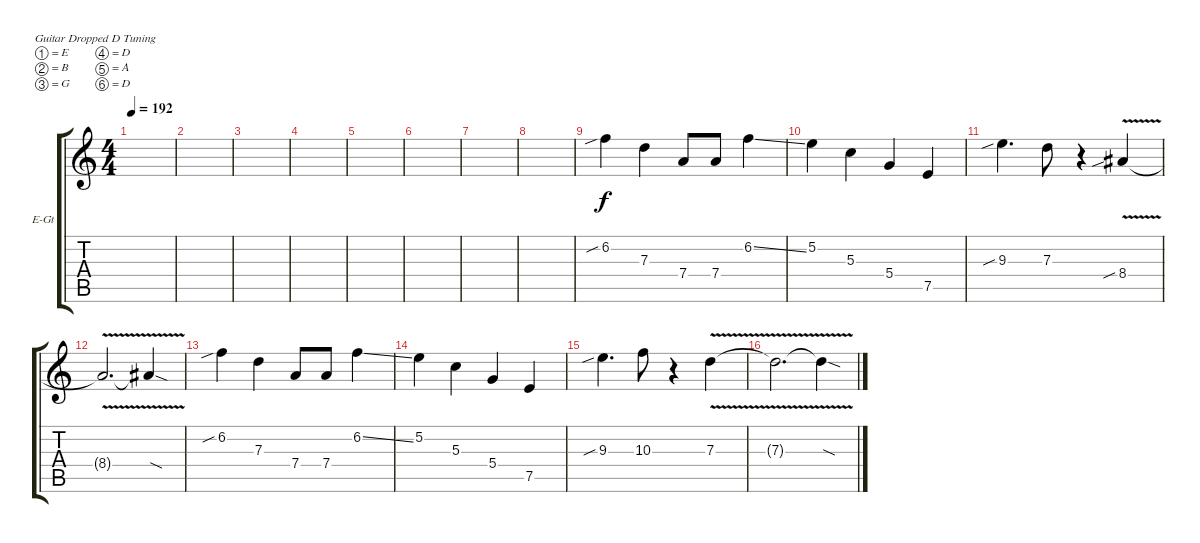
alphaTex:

\defaultSystemsLayout 4
\bracketExtendMode groupsimilarinstruments
\firstSystemTrackNameOrientation horizontal
\otherSystemsTrackNameOrientation horizontal
\track ("Electric Guitar" "E-Gt") {instrument distortionguitar}
\staff {score tabs}
\tuning (E4 B3 G3 D3 A2 D2)
\ts (4 4)
\tempo 192
\clef g2
\ks c
|
|
|
|
|
|
|
|
6.2{sib}.4 7.3.4 7.4.8 7.4.8 6.2{ss}.4 |
5.2.4 5.3.4 5.4.4 7.5.4 |
9.3{sib}.4{d} 7.3.8 r.4 8.4{v sib}.4 |
8.4{v t}.2{d} 8.4{sod t}.4 |
6.2{sib}.4 7.3.4 7.4.8 7.4.8 6.2{ss}.4 |
5.2.4 5.3.4 5.4.4 7.5.4 |
9.3{sib}.4{d} 10.3.8 r.4 7.3{v}.4 |
7.3{v t}.2{d} 7.3{sod t}.4
